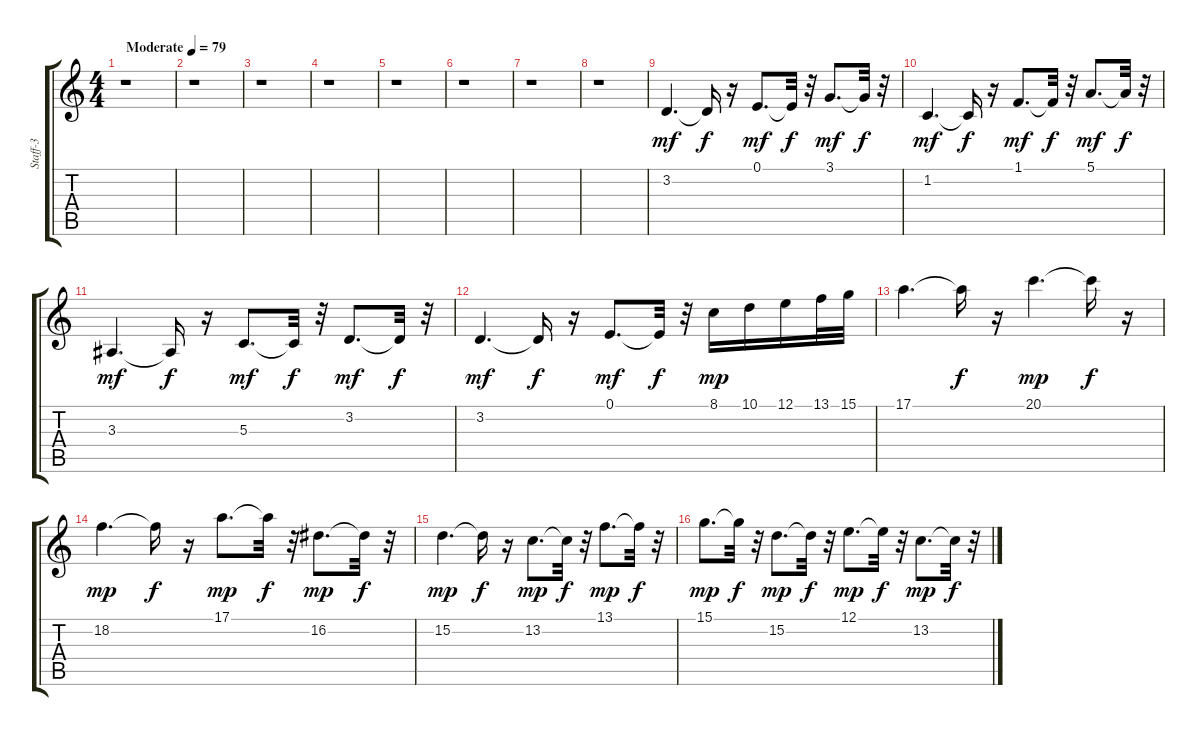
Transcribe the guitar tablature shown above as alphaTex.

\track ("Staff-3" "Staff-3") {instrument stringensemble1}
\staff {score tabs}
\tuning (E4 B3 G3 D3 A2 E2) {hide}
\ts (4 4)
\tempo (79 "Moderate")
\clef g2
\ks c
r.1{dy mf instrument stringensemble1} |
r.1 |
r.1 |
r.1 |
r.1 |
r.1 |
r.1 |
r.1 |
3.2.4{d} 3.2{t}.16{dy f} r.16 0.1.8{d dy mf} 0.1{t}.32{dy f} r.32 3.1.8{d dy mf} 3.1{t}.32{dy f} r.32 |
1.2.4{d dy mf} 1.2{t}.16{dy f} r.16 1.1.8{d dy mf} 1.1{t}.32{dy f} r.32 5.1.8{d dy mf} 5.1{t}.32{dy f} r.32 |
3.3.4{d dy mf} 3.3{t}.16{dy f} r.16 5.3.8{d dy mf} 5.3{t}.32{dy f} r.32 3.2.8{d dy mf} 3.2{t}.32{dy f} r.32 |
3.2.4{d dy mf} 3.2{t}.16{dy f} r.16 0.1.8{d dy mf} 0.1{t}.32{dy f} r.32 8.1.16{dy mp} 10.1.16 12.1.16 13.1.32 15.1.32 |
17.1.4{d} 17.1{t}.16{dy f} r.16 20.1.4{d dy mp} 20.1{t}.16{dy f} r.16 |
18.2.4{d dy mp} 18.2{t}.16{dy f} r.16 17.1.8{d dy mp} 17.1{t}.32{dy f} r.32 16.2.8{d dy mp} 16.2{t}.32{dy f} r.32 |
15.2.4{d dy mp} 15.2{t}.16{dy f} r.16 13.2.8{d dy mp} 13.2{t}.32{dy f} r.32 13.1.8{d dy mp} 13.1{t}.32{dy f} r.32 |
15.1.8{d dy mp} 15.1{t}.32{dy f} r.32 15.2.8{d dy mp} 15.2{t}.32{dy f} r.32 12.1.8{d dy mp} 12.1{t}.32{dy f} r.32 13.2.8{d dy mp} 13.2{t}.32{dy f} r.32
